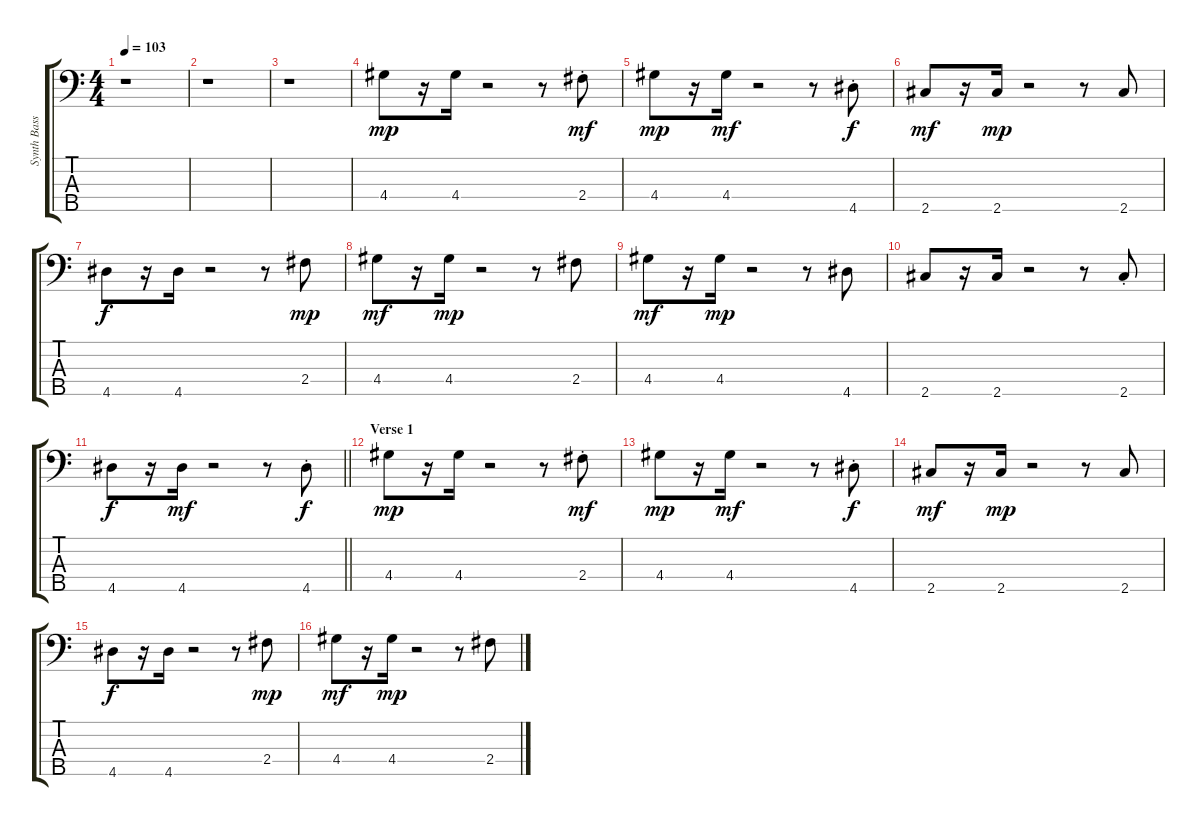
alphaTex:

\track ("Synth Bass" "Synth Bass") {instrument synthbass2}
\staff {score tabs}
\tuning (G2 D2 A1 E1 B0) {hide}
\ts (4 4)
\tempo 103
\clef f4
\ks c
r.1{ot 8vb dy mp instrument synthbass2} |
r.1{ot 8vb} |
r.1{ot 8vb} |
4.4.8{ot 8vb} r.16{ot 8vb} 4.4.16{ot 8vb} r.2{ot 8vb} r.8{ot 8vb} 2.4{st}.8{ot 8vb dy mf} |
4.4.8{ot 8vb dy mp} r.16{ot 8vb} 4.4.16{ot 8vb dy mf} r.2{ot 8vb} r.8{ot 8vb} 4.5{st}.8{ot 8vb dy f} |
2.5.8{ot 8vb dy mf} r.16{ot 8vb} 2.5.16{ot 8vb dy mp} r.2{ot 8vb} r.8{ot 8vb} 2.5.8{ot 8vb} |
4.5.8{ot 8vb dy f} r.16{ot 8vb} 4.5.16{ot 8vb} r.2{ot 8vb} r.8{ot 8vb} 2.4.8{ot 8vb dy mp} |
4.4.8{ot 8vb dy mf} r.16{ot 8vb} 4.4.16{ot 8vb dy mp} r.2{ot 8vb} r.8{ot 8vb} 2.4.8{ot 8vb} |
4.4.8{ot 8vb dy mf} r.16{ot 8vb} 4.4.16{ot 8vb dy mp} r.2{ot 8vb} r.8{ot 8vb} 4.5.8{ot 8vb} |
2.5.8{ot 8vb} r.16{ot 8vb} 2.5.16{ot 8vb} r.2{ot 8vb} r.8{ot 8vb} 2.5{st}.8{ot 8vb} |
\barLineRight lightlight
4.5.8{ot 8vb dy f} r.16{ot 8vb} 4.5.16{ot 8vb dy mf} r.2{ot 8vb} r.8{ot 8vb} 4.5{st}.8{ot 8vb dy f} |
\section ("" "Verse 1")
4.4.8{ot 8vb dy mp} r.16{ot 8vb} 4.4.16{ot 8vb} r.2{ot 8vb} r.8{ot 8vb} 2.4{st}.8{ot 8vb dy mf} |
4.4.8{ot 8vb dy mp} r.16{ot 8vb} 4.4.16{ot 8vb dy mf} r.2{ot 8vb} r.8{ot 8vb} 4.5{st}.8{ot 8vb dy f} |
2.5.8{ot 8vb dy mf} r.16{ot 8vb} 2.5.16{ot 8vb dy mp} r.2{ot 8vb} r.8{ot 8vb} 2.5.8{ot 8vb} |
4.5.8{ot 8vb dy f} r.16{ot 8vb} 4.5.16{ot 8vb} r.2{ot 8vb} r.8{ot 8vb} 2.4.8{ot 8vb dy mp} |
4.4.8{ot 8vb dy mf} r.16{ot 8vb} 4.4.16{ot 8vb dy mp} r.2{ot 8vb} r.8{ot 8vb} 2.4.8{ot 8vb}
